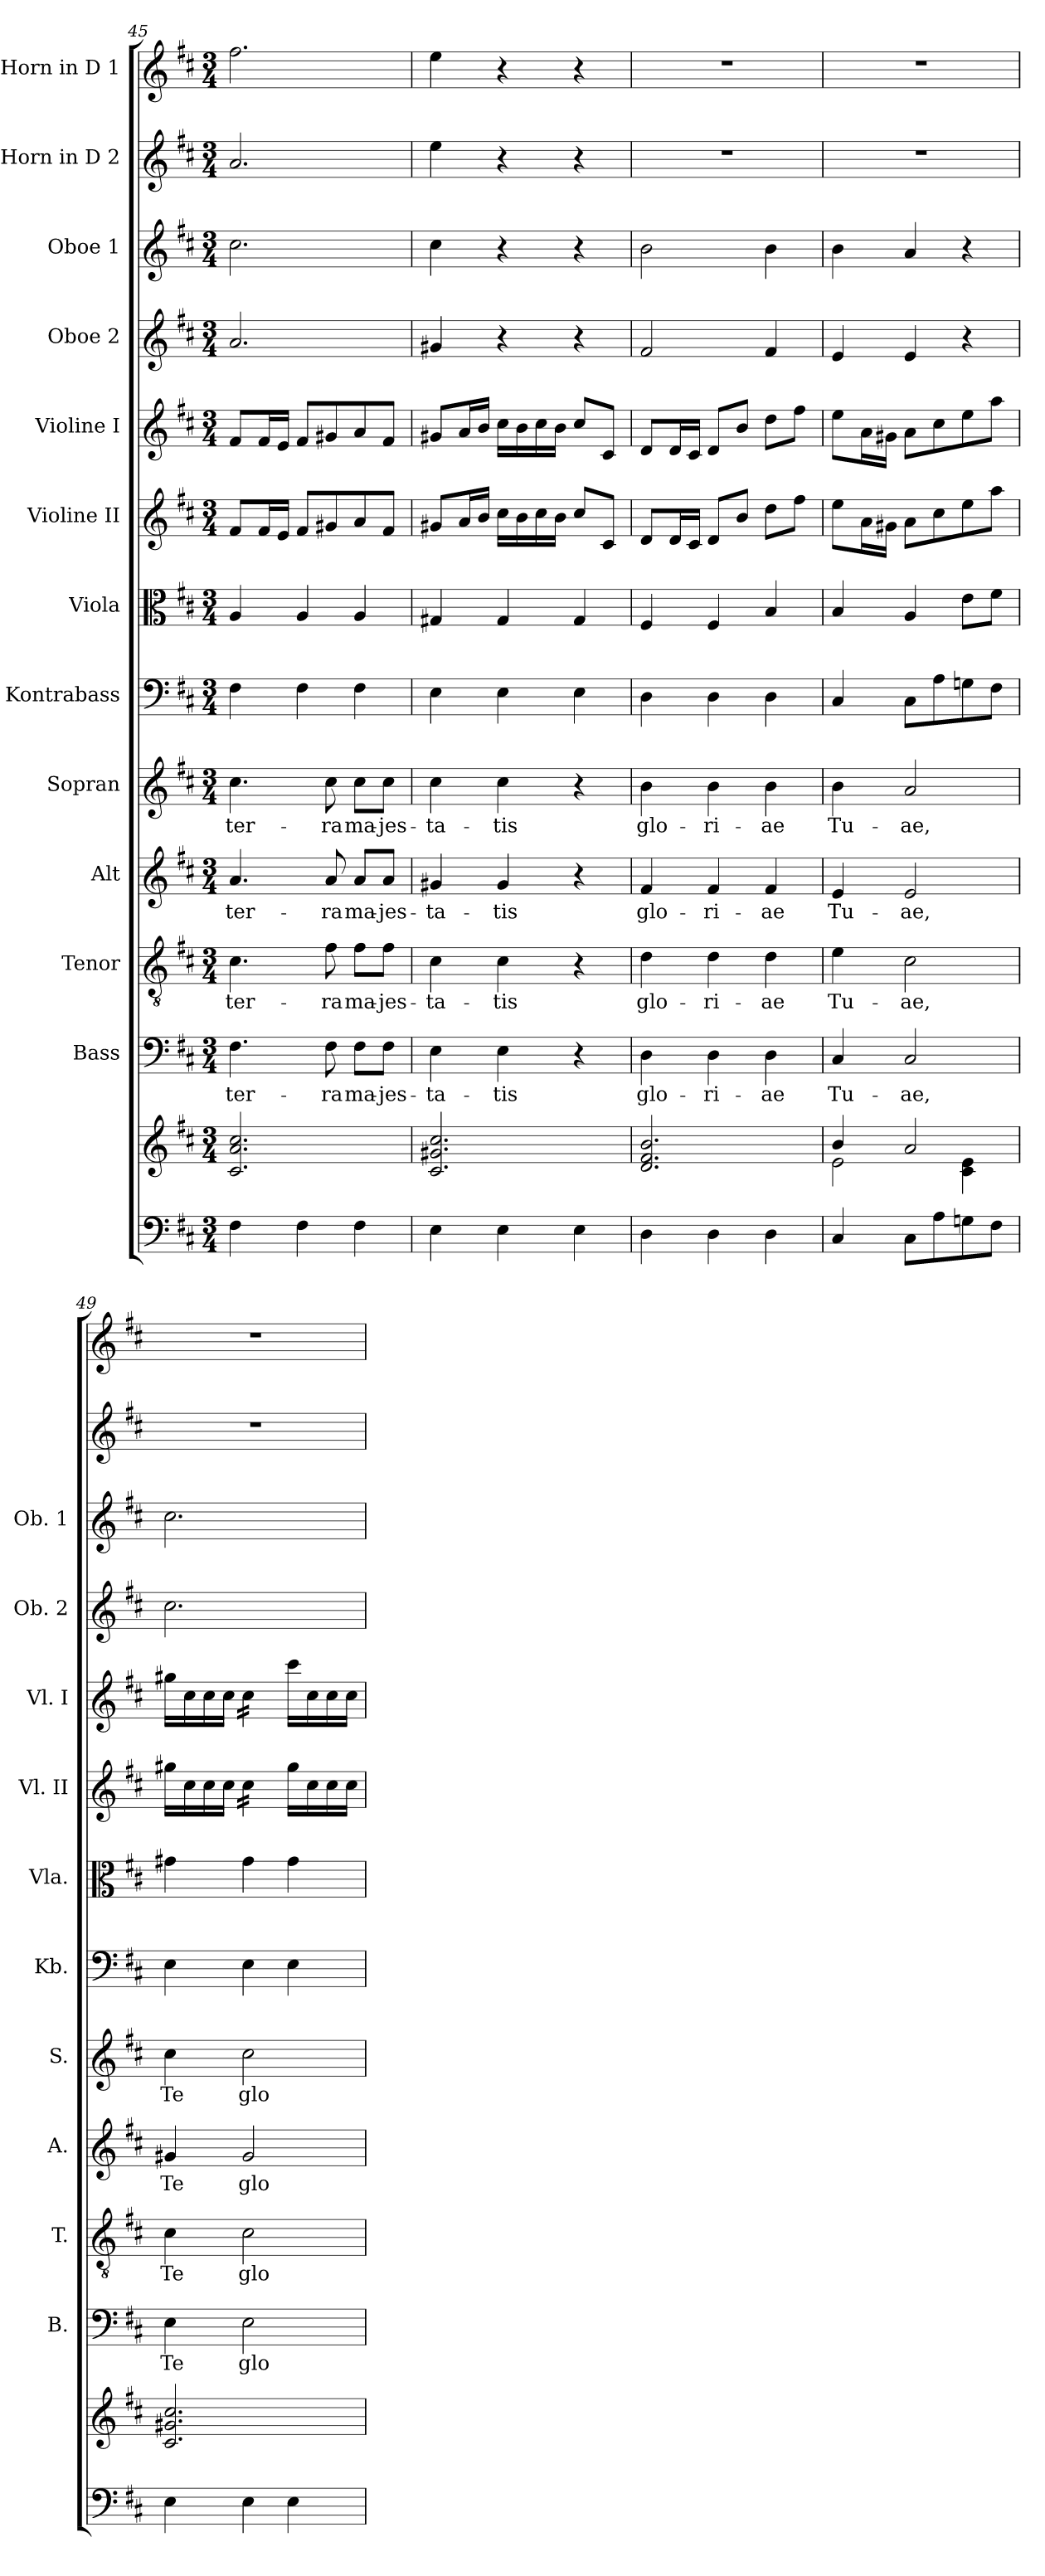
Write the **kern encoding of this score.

**kern	**kern	**kern	**text	**kern	**text	**kern	**text	**kern	**text	**kern	**kern	**kern	**kern	**kern	**kern	**kern	**kern
*part13	*part13	*part12	*part12	*part11	*part11	*part10	*part10	*part9	*part9	*part8	*part7	*part6	*part5	*part4	*part3	*part2	*part1
*staff14	*staff13	*staff12	*staff12	*staff11	*staff11	*staff10	*staff10	*staff9	*staff9	*staff8	*staff7	*staff6	*staff5	*staff4	*staff3	*staff2	*staff1
*	*	*I"Bass	*	*I"Tenor	*	*I"Alt	*	*I"Sopran	*	*I"Kontrabass	*I"Viola	*I"Violine II	*I"Violine I	*I"Oboe 2	*I"Oboe 1	*I"Horn in D 2	*I"Horn in D 1
*	*	*I'B.	*	*I'T.	*	*I'A.	*	*I'S.	*	*I'Kb.	*I'Vla.	*I'Vl. II	*I'Vl. I	*I'Ob. 2	*I'Ob. 1	*	*
*clefF4	*clefG2	*clefF4	*	*clefGv2	*	*clefG2	*	*clefG2	*	*clefF4	*clefC3	*clefG2	*clefG2	*clefG2	*clefG2	*clefG2	*clefG2
*	*	*	*	*	*	*	*	*	*	*ITrd7c12	*	*	*	*	*	*ITrd7c12	*ITrd7c12
*k[f#c#]	*k[f#c#]	*k[f#c#]	*	*k[f#c#]	*	*k[f#c#]	*	*k[f#c#]	*	*k[f#c#]	*k[f#c#]	*k[f#c#]	*k[f#c#]	*k[f#c#]	*k[f#c#]	*k[f#c#]	*k[f#c#]
*D:	*D:	*D:	*	*D:	*	*D:	*	*D:	*	*D:	*D:	*D:	*D:	*D:	*D:	*D:	*D:
*M3/4	*M3/4	*M3/4	*	*M3/4	*	*M3/4	*	*M3/4	*	*M3/4	*M3/4	*M3/4	*M3/4	*M3/4	*M3/4	*M3/4	*M3/4
=45	=45	=45	=45	=45	=45	=45	=45	=45	=45	=45	=45	=45	=45	=45	=45	=45	=45
!	!	!	!LO:LY:b	!	!LO:LY:b	!	!LO:LY:b	!	!LO:LY:b	!	!	!	!	!	!	!	!
4F#\	2.c#/ 2.a/ 2.cc#/	4.F#\	ter-	4.c#\	ter-	4.a/	ter-	4.cc#\	ter-	4FF#\	4A/	8f#/L	8f#/L	2.a/	2.cc#\	2.A/	2.f#\
.	.	.	.	.	.	.	.	.	.	.	.	16f#/L	16f#/L	.	.	.	.
.	.	.	.	.	.	.	.	.	.	.	.	16e/JJ	16e/JJ	.	.	.	.
4F#\	.	.	.	.	.	.	.	.	.	4FF#\	4A/	8f#/L	8f#/L	.	.	.	.
!	!	!	!LO:LY:b	!	!LO:LY:b	!	!LO:LY:b	!	!LO:LY:b	!	!	!	!	!	!	!	!
.	.	8F#\	-ra	8f#\	-ra	8a/	-ra	8cc#\	-ra	.	.	8g#X/	8g#X/	.	.	.	.
!	!	!	!LO:LY:b	!	!LO:LY:b	!	!LO:LY:b	!	!LO:LY:b	!	!	!	!	!	!	!	!
4F#\	.	8F#\L	ma-	8f#\L	ma-	8a/L	ma-	8cc#\L	ma-	4FF#\	4A/	8a/	8a/	.	.	.	.
!	!	!	!LO:LY:b	!	!LO:LY:b	!	!LO:LY:b	!	!LO:LY:b	!	!	!	!	!	!	!	!
.	.	8F#\J	-jes-	8f#\J	-jes-	8a/J	-jes-	8cc#\J	-jes-	.	.	8f#/J	8f#/J	.	.	.	.
=46	=46	=46	=46	=46	=46	=46	=46	=46	=46	=46	=46	=46	=46	=46	=46	=46	=46
!	!	!	!LO:LY:b	!	!LO:LY:b	!	!LO:LY:b	!	!LO:LY:b	!	!	!	!	!	!	!	!
4E\	2.c#/ 2.g#X/ 2.cc#/	4E\	-ta-	4c#\	-ta-	4g#X/	-ta-	4cc#\	-ta-	4EE\	4G#X/	8g#X/L	8g#X/L	4g#X/	4cc#\	4e\	4e\
.	.	.	.	.	.	.	.	.	.	.	.	16a/L	16a/L	.	.	.	.
.	.	.	.	.	.	.	.	.	.	.	.	16b/JJ	16b/JJ	.	.	.	.
!	!	!	!LO:LY:b	!	!LO:LY:b	!	!LO:LY:b	!	!LO:LY:b	!	!	!	!	!	!	!	!
4E\	.	4E\	-tis	4c#\	-tis	4g#/	-tis	4cc#\	-tis	4EE\	4G#/	16cc#\LL	16cc#\LL	4r	4r	4r	4r
.	.	.	.	.	.	.	.	.	.	.	.	16b\	16b\	.	.	.	.
.	.	.	.	.	.	.	.	.	.	.	.	16cc#\	16cc#\	.	.	.	.
.	.	.	.	.	.	.	.	.	.	.	.	16b\JJ	16b\JJ	.	.	.	.
4E\	.	4r	.	4r	.	4r	.	4r	.	4EE\	4G#/	8cc#/L	8cc#/L	4r	4r	4r	4r
.	.	.	.	.	.	.	.	.	.	.	.	8c#/J	8c#/J	.	.	.	.
=47	=47	=47	=47	=47	=47	=47	=47	=47	=47	=47	=47	=47	=47	=47	=47	=47	=47
!	!	!	!LO:LY:b	!	!LO:LY:b	!	!LO:LY:b	!	!LO:LY:b	!	!	!	!	!	!	!	!
4D\	2.d/ 2.f#/ 2.b/	4D\	glo-	4d\	glo-	4f#/	glo-	4b\	glo-	4DD\	4F#/	8d/L	8d/L	2f#/	2b\	2.r	2.r
.	.	.	.	.	.	.	.	.	.	.	.	16d/L	16d/L	.	.	.	.
.	.	.	.	.	.	.	.	.	.	.	.	16c#/JJ	16c#/JJ	.	.	.	.
!	!	!	!LO:LY:b	!	!LO:LY:b	!	!LO:LY:b	!	!LO:LY:b	!	!	!	!	!	!	!	!
4D\	.	4D\	-ri-	4d\	-ri-	4f#/	-ri-	4b\	-ri-	4DD\	4F#/	8d/L	8d/L	.	.	.	.
.	.	.	.	.	.	.	.	.	.	.	.	8b/J	8b/J	.	.	.	.
!	!	!	!LO:LY:b	!	!LO:LY:b	!	!LO:LY:b	!	!LO:LY:b	!	!	!	!	!	!	!	!
4D\	.	4D\	-ae	4d\	-ae	4f#/	-ae	4b\	-ae	4DD\	4B/	8dd\L	8dd\L	4f#/	4b\	.	.
.	.	.	.	.	.	.	.	.	.	.	.	8ff#\J	8ff#\J	.	.	.	.
!!LO:PB:g=z
=48	=48	=48	=48	=48	=48	=48	=48	=48	=48	=48	=48	=48	=48	=48	=48	=48	=48
*	*^	*	*	*	*	*	*	*	*	*	*	*	*	*	*	*	*
!	!	!	!	!LO:LY:b	!	!LO:LY:b	!	!LO:LY:b	!	!LO:LY:b	!	!	!	!	!	!	!	!
4C#/	4b/	2e\	4C#/	Tu-	4e\	Tu-	4e/	Tu-	4b\	Tu-	4CC#/	4B/	8ee\L	8ee\L	4e/	4b\	2.r	2.r
.	.	.	.	.	.	.	.	.	.	.	.	.	16a\L	16a\L	.	.	.	.
.	.	.	.	.	.	.	.	.	.	.	.	.	16g#X\JJ	16g#X\JJ	.	.	.	.
!	!	!	!	!LO:LY:b	!	!LO:LY:b	!	!LO:LY:b	!	!LO:LY:b	!	!	!	!	!	!	!	!
8C#\L	2a/	.	2C#/	-ae,	2c#\	-ae,	2e/	-ae,	2a/	-ae,	8CC#\L	4A/	8a\L	8a\L	4e/	4a/	.	.
8A\	.	.	.	.	.	.	.	.	.	.	8AA\	.	8cc#\	8cc#\	.	.	.	.
8Gn\	.	4c#\ 4e\	.	.	.	.	.	.	.	.	8GGn\	8e\L	8ee\	8ee\	4r	4r	.	.
8F#\J	.	.	.	.	.	.	.	.	.	.	8FF#\J	8f#\J	8aa\J	8aa\J	.	.	.	.
*	*v	*v	*	*	*	*	*	*	*	*	*	*	*	*	*	*	*	*
=49	=49	=49	=49	=49	=49	=49	=49	=49	=49	=49	=49	=49	=49	=49	=49	=49	=49
!	!	!	!LO:LY:b	!	!LO:LY:b	!	!LO:LY:b	!	!LO:LY:b	!	!	!	!	!	!	!	!
4E\	2.c#/ 2.g#X/ 2.cc#/	4E\	Te	4c#\	Te	4g#X/	Te	4cc#\	Te	4EE\	4g#X\	16gg#X\LL	16gg#X\LL	2.cc#\	2.cc#\	2.r	2.r
.	.	.	.	.	.	.	.	.	.	.	.	16cc#\	16cc#\	.	.	.	.
.	.	.	.	.	.	.	.	.	.	.	.	16cc#\	16cc#\	.	.	.	.
.	.	.	.	.	.	.	.	.	.	.	.	16cc#\JJ	16cc#\JJ	.	.	.	.
!	!	!	!LO:LY:b	!	!LO:LY:b	!	!LO:LY:b	!	!LO:LY:b	!	!	!	!	!	!	!	!
*	*	*	*	*	*	*	*	*	*	*	*	*tremolo	*	*	*	*	*
*	*	*	*	*	*	*	*	*	*	*	*	*	*tremolo	*	*	*	*
4E\	.	2E\	glo-	2c#\	glo-	2g#/	glo-	2cc#\	glo-	4EE\	4g#\	16cc#\LL	16cc#\LL	.	.	.	.
.	.	.	.	.	.	.	.	.	.	.	.	16cc#\	16cc#\	.	.	.	.
.	.	.	.	.	.	.	.	.	.	.	.	16cc#\	16cc#\	.	.	.	.
.	.	.	.	.	.	.	.	.	.	.	.	16cc#\JJ	16cc#\JJ	.	.	.	.
*	*	*	*	*	*	*	*	*	*	*	*	*	*Xtremolo	*	*	*	*
*	*	*	*	*	*	*	*	*	*	*	*	*Xtremolo	*	*	*	*	*
4E\	.	.	.	.	.	.	.	.	.	4EE\	4g#\	16gg#\LL	16ccc#\LL	.	.	.	.
.	.	.	.	.	.	.	.	.	.	.	.	16cc#\	16cc#\	.	.	.	.
.	.	.	.	.	.	.	.	.	.	.	.	16cc#\	16cc#\	.	.	.	.
.	.	.	.	.	.	.	.	.	.	.	.	16cc#\JJ	16cc#\JJ	.	.	.	.
=	=	=	=	=	=	=	=	=	=	=	=	=	=	=	=	=	=
*-	*-	*-	*-	*-	*-	*-	*-	*-	*-	*-	*-	*-	*-	*-	*-	*-	*-
